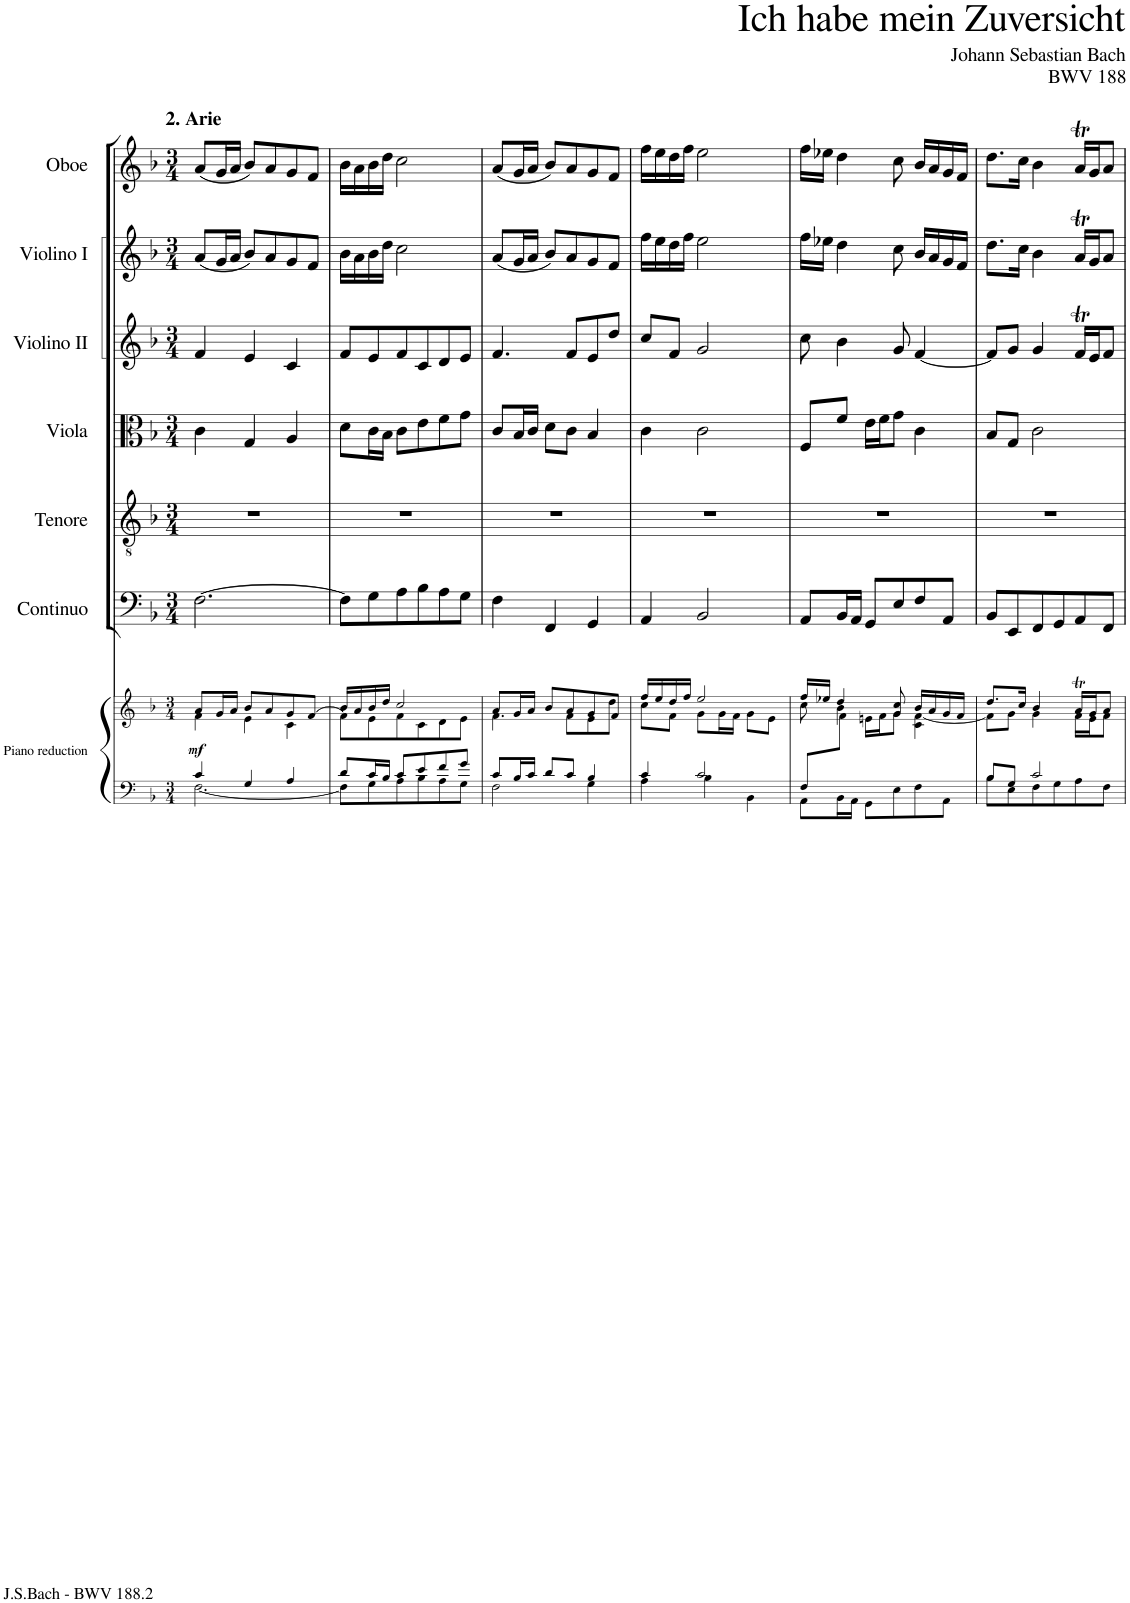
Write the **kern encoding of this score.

**kern	**kern	**dynam	**kern	**kern	**kern	**kern	**kern	**kern
*part7	*part7	*part7	*part6	*part5	*part4	*part3	*part2	*part1
*staff8	*staff7	*staff7/8	*staff6	*staff5	*staff4	*staff3	*staff2	*staff1
*I"Piano reduction	*	*	*I"Continuo	*I"Tenore	*I"Viola	*I"Violino II	*I"Violino I	*I"Oboe
*I'Pno	*	*	*	*	*I'Vla	*I'Vln	*I'Vln	*I'Ob
*stria5	*stria5	*	*	*	*	*	*	*
*clefF4	*clefG2	*	*clefF4	*clefGv2	*clefC3	*clefG2	*clefG2	*clefG2
*k[b-]	*k[b-]	*	*k[b-]	*k[b-]	*k[b-]	*k[b-]	*k[b-]	*k[b-]
*M3/4	*M3/4	*	*M3/4	*M3/4	*M3/4	*M3/4	*M3/4	*M3/4
=1	=1	=1	=1	=1	=1	=1	=1	=1
*^	*^	*	*	*	*	*	*	*
!	!	!	!	!	!	!	!	!	!	!LO:TX:a:B:t=2. Arie
!	!	!	!	!LO:DY:b	!	!	!	!	!	!
4c/	[2.F\	8a/L	4f\	mf	[2.F\	2.r	4c\	4f/	(8a/L	(8a/L
.	.	16g/L	.	.	.	.	.	.	16g/L	16g/L
.	.	16a/JJ	.	.	.	.	.	.	16a/JJ	16a/JJ
4G/	.	8b-/L	4e\	.	.	.	4G/	4e/	8b-/L)	8b-/L)
.	.	8a/	.	.	.	.	.	.	8a/	8a/
4A/	.	8g/	4c\	.	.	.	4A/	4c/	8g/	8g/
.	.	[8f/J	.	.	.	.	.	.	8f/J	8f/J
=2	=2	=2	=2	=2	=2	=2	=2	=2	=2	=2
8d/L	8F\L]	16b-/LL	8f\L]	.	8F\L]	2.r	8d\L	8f/L	16b-\LL	16b-\LL
.	.	16a/	.	.	.	.	.	.	16a\	16a\
16c/L	8G\	16b-/	8e\	.	8G\	.	16c\L	8e/	16b-\	16b-\
16B-/JJ	.	16dd/JJ	.	.	.	.	16B-\JJ	.	16dd\JJ	16dd\JJ
8c/L	8A\	2cc/	8f\	.	8A\	.	8c\L	8f/	2cc\	2cc\
8e/	8B-\	.	8c\	.	8B-\	.	8e\	8c/	.	.
8f/	8A\	.	8d\	.	8A\	.	8f\	8d/	.	.
8g/J	8G\J	.	8e\J	.	8G\J	.	8g\J	8e/J	.	.
=3	=3	=3	=3	=3	=3	=3	=3	=3	=3	=3
8c/L	2F\	8a/L	4.f\	.	4F\	2.r	8c/L	4.f/	(8a/L	(8a/L
16B-/L	.	16g/L	.	.	.	.	16B-/L	.	16g/L	16g/L
16c/JJ	.	16a/JJ	.	.	.	.	16c/JJ	.	16a/JJ	16a/JJ
8d/L	.	8b-/L	.	.	4FF/	.	8d\L	.	8b-/L)	8b-/L)
8c/J	.	8a/	8f\L	.	.	.	8c\J	8f/L	8a/	8a/
4B-/	4G\	8g/	8e\	.	4GG/	.	4B-/	8e/	8g/	8g/
.	.	8f/J	8dd\J	.	.	.	.	8dd/J	8f/J	8f/J
=4	=4	=4	=4	=4	=4	=4	=4	=4	=4	=4
4c/	4A\	16ff/LL	8cc\L	.	4AA/	2.r	4c\	8cc/L	16ff\LL	16ff\LL
.	.	16ee/	.	.	.	.	.	.	16ee\	16ee\
.	.	16dd/	8f\J	.	.	.	.	8f/J	16dd\	16dd\
.	.	16ff/JJ	.	.	.	.	.	.	16ff\JJ	16ff\JJ
2c/	4B-\	2ee/	8g\L	.	2BB-/	.	2c\	2g/	2ee\	2ee\
.	.	.	16g\L	.	.	.	.	.	.	.
.	.	.	16f\JJ	.	.	.	.	.	.	.
.	4BB-\	.	8g\L	.	.	.	.	.	.	.
.	.	.	8e\J	.	.	.	.	.	.	.
=5	=5	=5	=5	=5	=5	=5	=5	=5	=5	=5
*	*	*	*^	*	*	*	*	*	*	*
8F/L	8AA\L	16ff/LL	8cc\	8ryy	.	8AA/L	2.r	8F/L	8cc\	16ff\LL	16ff\LL
.	.	16ee-X/JJ	.	.	.	.	.	.	.	16ee-X\JJ	16ee-X\JJ
4.ryy	16BB-\L	4dd/	4b-\	8f\J	.	16BB-/L	.	8f/J	4b-\	4dd\	4dd\
.	16AA\JJ	.	.	.	.	16AA/JJ	.	.	.	.	.
.	8GG\L	.	.	16en\LL	.	8GG/L	.	16e\LL	.	.	.
.	.	.	.	16f\J	.	.	.	16f\J	.	.	.
.	8E\	8g/ 8cc/	8ryy	8g\J	.	8E/	.	8g\J	8g/	8cc\	8cc\
4ryy	8F\	16b-/LL	4c\ [4f\	4ryy	.	8F/	.	4c\	[4f/	16b-/LL	16b-/LL
.	.	16a/	.	.	.	.	.	.	.	16a/	16a/
.	8AA\J	16g/	.	.	.	8AA/J	.	.	.	16g/	16g/
.	.	16f/JJ	.	.	.	.	.	.	.	16f/JJ	16f/JJ
*	*	*	*v	*v	*	*	*	*	*	*	*
=6	=6	=6	=6	=6	=6	=6	=6	=6	=6	=6
8B-/L	8B-\L	8.dd/L	8f\L]	.	8BB-/L	2.r	8B-/L	8f/L]	8.dd\L	8.dd\L
8G/J	8E\	.	8g\J	.	8EE/	.	8G/J	8g/J	.	.
.	.	16cc/Jk	.	.	.	.	.	.	16cc\Jk	16cc\Jk
2c/	8F\	4b-/	4g\	.	8FF/	.	2c\	4g/	4b-\	4b-\
.	8G\	.	.	.	8GG/	.	.	.	.	.
.	8A\	16at/LL	16f\LL	.	8AA/	.	.	16fT/LL	16at/LL	16at/LL
.	.	16g/J	16e\J	.	.	.	.	16e/J	16g/J	16g/J
.	8F\J	8a/J	8f\J	.	8FF/J	.	.	8f/J	8a/J	8a/J
*v	*v	*	*	*	*	*	*	*	*	*
*	*v	*v	*	*	*	*	*	*	*
=	=	=	=	=	=	=	=	=
*-	*-	*-	*-	*-	*-	*-	*-	*-
